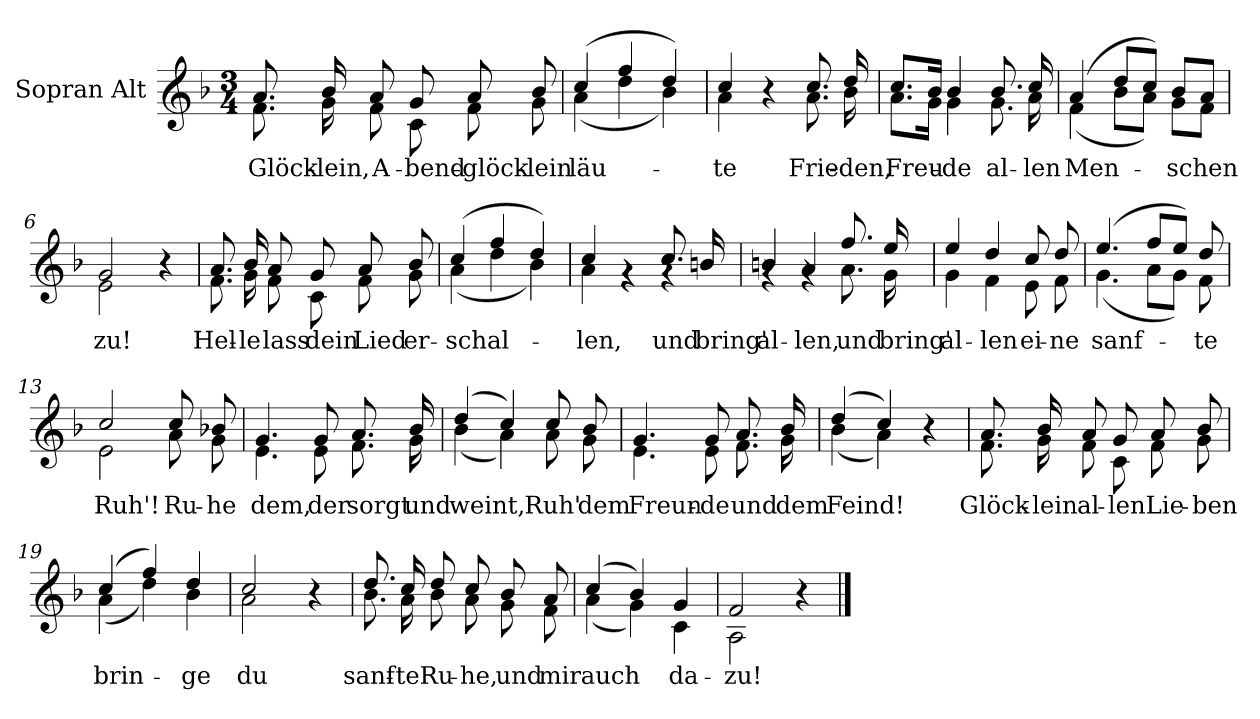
**kern	**text
*part1	*part1
*staff1	*staff1
*I"Sopran Alt	*
*clefG2	*
*k[b-]	*
*M3/4	*
=1	=1
!LO:TX:a:B:t=Gemäßigt	!
!	!LO:LY:b
*^	*
8.a/	8.f\	Glöck-
!	!	!LO:LY:b
16b-/	16g\	-lein,
!	!	!LO:LY:b
8a/	8f\	A-
!	!	!LO:LY:b
8g/	8c\	-bend-
!	!	!LO:LY:b
8a/	8f\	-glöck-
!	!	!LO:LY:b
8b-/	8g\	-lein
=2	=2	=2
!	!	!LO:LY:b
(4cc/	(4a\	läu-
4ff/	4dd\	.
4dd/)	4b-\)	.
=3	=3	=3
!	!	!LO:LY:b
4cc/	4a\	-te
4r	4ryy	.
!	!	!LO:LY:b
8.cc/	8.a\	Frie-
!	!	!LO:LY:b
16dd/	16b-\	-den,
!!LO:LB:g=z	!!
=4	=4	=4
!	!	!LO:LY:b
8.cc/L	8.a\L	Freu-
16b-/Jk	16g\Jk	.
!	!	!LO:LY:b
4b-/	4g\	-de
!	!	!LO:LY:b
8.b-/	8.g\	al-
!	!	!LO:LY:b
16cc/	16a\	-len
=5	=5	=5
!	!	!LO:LY:b
(4a/	(4f\	Men-
8dd/L	8b-\L	.
8cc/J)	8a\J)	.
!	!	!LO:LY:b
8b-/L	8g\L	-schen
8a/J	8f\J	.
=6	=6	=6
!	!	!LO:LY:b
2g/	2e\	zu!
4r	4ryy	.
=7	=7	=7
!	!	!LO:LY:b
8.a/	8.f\	Hel-
!	!	!LO:LY:b
16b-/	16g\	-le
!	!	!LO:LY:b
8a/	8f\	lass
!	!	!LO:LY:b
8g/	8c\	dein
!	!	!LO:LY:b
8a/	8f\	Lied
!	!	!LO:LY:b
8b-/	8g\	er-
!!LO:LB:g=z	!!
=8	=8	=8
!	!	!LO:LY:b
(4cc/	(4a\	-schal-
4ff/	4dd\	.
4dd/)	4b-\)	.
=9	=9	=9
!	!	!LO:LY:b
4cc/	4a\	-len,
4rg	4rg	.
!	!	!LO:LY:b
8.cc/	4rg	und
!	!	!LO:LY:b
16bn/	.	bring'
=10	=10	=10
!	!	!LO:LY:b
4bn/	4rg	al-
!	!	!LO:LY:b
4a/	4rg	-len,
!	!	!LO:LY:b
8.ff/	8.a\	und
!	!	!LO:LY:b
16ee/	16g\	bring'
=11	=11	=11
!	!	!LO:LY:b
4ee/	4g\	al-
!	!	!LO:LY:b
4dd/	4f\	-len
!	!	!LO:LY:b
8cc/	8e\	ei-
!	!	!LO:LY:b
8dd/	8f\	-ne
!!LO:LB:g=z	!!
=12	=12	=12
!	!	!LO:LY:b
(4.ee/	(4.g\	sanf-
8ff/L	8a\L	.
8ee/J)	8g\J)	.
!	!	!LO:LY:b
8dd/	8f\	-te
=13	=13	=13
!	!	!LO:LY:b
2cc/	2e\	Ruh'!
!	!	!LO:LY:b
8cc/	8a\	Ru-
!	!	!LO:LY:b
8b-X/	8g\	-he
=14	=14	=14
!	!	!LO:LY:b
4.g/	4.e\	dem,
!	!	!LO:LY:b
8g/	8e\	der
!	!	!LO:LY:b
8.a/	8.f\	sorgt
!	!	!LO:LY:b
16b-/	16g\	und
=15	=15	=15
!	!	!LO:LY:b
(4dd/	(4b-\	weint,
4cc/)	4a\)	.
!	!	!LO:LY:b
8cc/	8a\	Ruh'
!	!	!LO:LY:b
8b-/	8g\	dem
!!LO:LB:g=z	!!
=16	=16	=16
!	!	!LO:LY:b
4.g/	4.e\	Freun-
!	!	!LO:LY:b
8g/	8e\	-de
!	!	!LO:LY:b
8.a/	8.f\	und
!	!	!LO:LY:b
16b-/	16g\	dem
=17	=17	=17
!	!	!LO:LY:b
(4dd/	(4b-\	Feind!
4cc/)	4a\)	.
4r	4ryy	.
=18	=18	=18
!	!	!LO:LY:b
8.a/	8.f\	Glöck-
!	!	!LO:LY:b
16b-/	16g\	-lein
!	!	!LO:LY:b
8a/	8f\	al-
!	!	!LO:LY:b
8g/	8c\	-len
!	!	!LO:LY:b
8a/	8f\	Lie-
!	!	!LO:LY:b
8b-/	8g\	-ben
=19	=19	=19
!	!	!LO:LY:b
(4cc/	(4a\	brin-
4ff/)	4dd\)	.
!	!	!LO:LY:b
4dd/	4b-\	-ge
!!LO:LB:g=z	!!
=20	=20	=20
!	!	!LO:LY:b
2cc/	2a\	du
4r	4ryy	.
=21	=21	=21
!	!	!LO:LY:b
8.dd/	8.b-\	sanf-
!	!	!LO:LY:b
16cc/	16a\	-te
!	!	!LO:LY:b
8dd/	8b-\	Ru-
!	!	!LO:LY:b
8cc/	8a\	-he,
!	!	!LO:LY:b
8b-/	8g\	und
!	!	!LO:LY:b
8a/	8f\	mir
=22	=22	=22
!	!	!LO:LY:b
(4cc/	(4a\	auch
4b-/)	4g\)	.
!	!	!LO:LY:b
4g/	4c\	da-
=23	=23	=23
!	!	!LO:LY:b
2f/	2A\	-zu!
4r	4ryy	.
*v	*v	*
==	==
*-	*-
